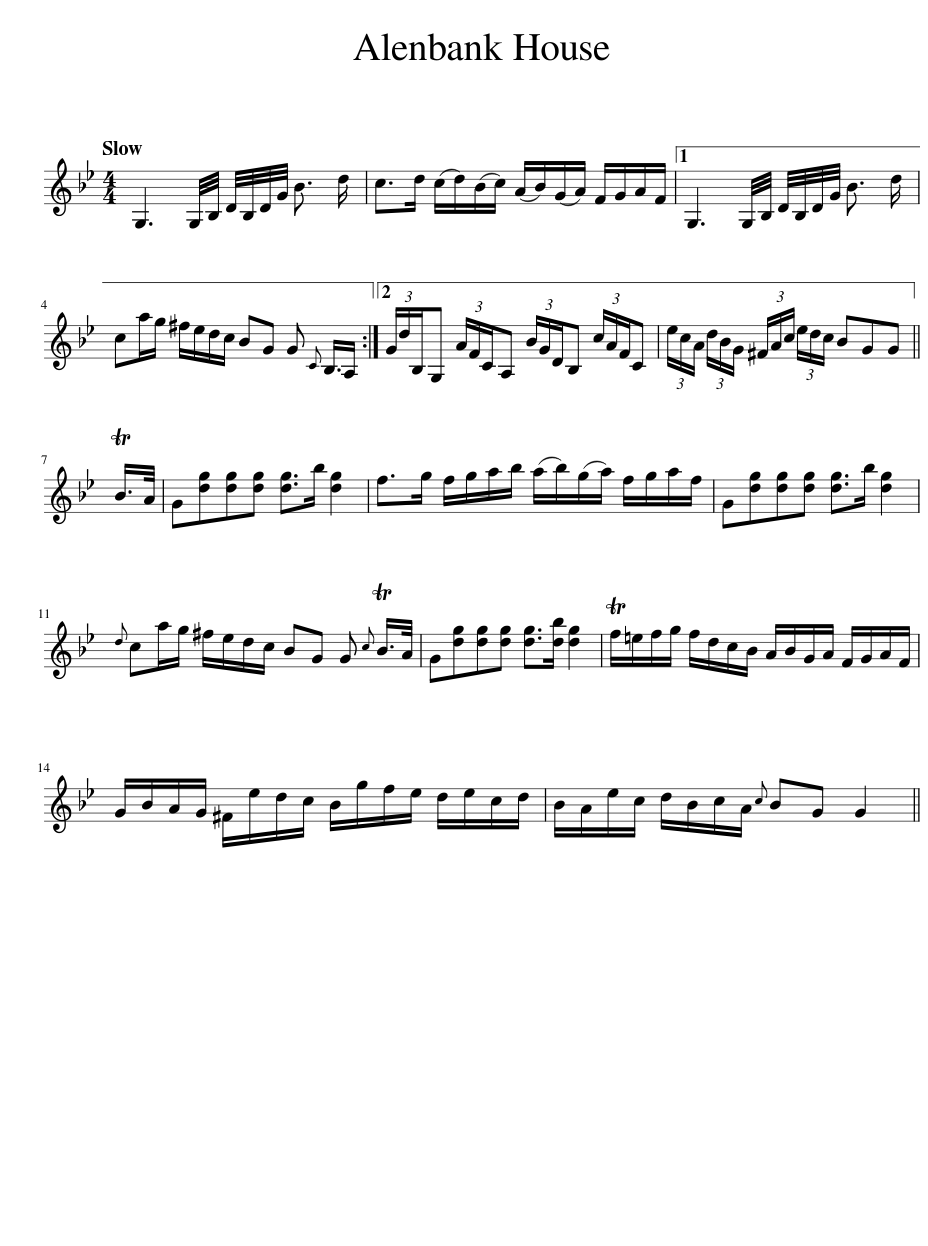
X:1
L:1/8
Q:1/4=120
M:4/4
I:linebreak $
K:Gmin
V:1 treble
V:1
 G,3 G,/4B,/4 D/4B,/4D/4G/4 B3/2 d/ | c>d (c/d/)(B/c/) (A/B/)(G/A/) F/G/A/F/ |1 G,3 G,/4B,/4 D/4B,/4D/4G/4 B3/2 d/ |$ ca/g/ ^f/e/d/c/ BG G{C} B,3/4A,/ :|2 (3G/d/B,/G, (3A/F/C/A, (3B/G/D/B, (3c/A/F/C | %5
 (3e/c/A/ (3d/B/G/ (3^F/A/c/ (3e/d/c/ BGG ||$ TB/>A/ | G[dg][dg][dg] [dg]>b [dg]2 | f>g f/g/a/b/ (a/b/)(g/a/) f/g/a/f/ | G[dg][dg][dg] [dg]>b [dg]2 |$ %10
{d} ca/g/ ^f/e/d/c/ BG G{c} TB/>A/ | G[dg][dg][dg] [dg]>[db] [dg]2 | Tf/=e/f/g/ f/d/c/B/ A/B/G/A/ F/G/A/F/ |$ G/B/A/G/ ^F/e/d/c/ B/g/f/e/ d/e/c/d/ | B/A/e/c/ d/B/c/A/{c} BG G2 || %15
